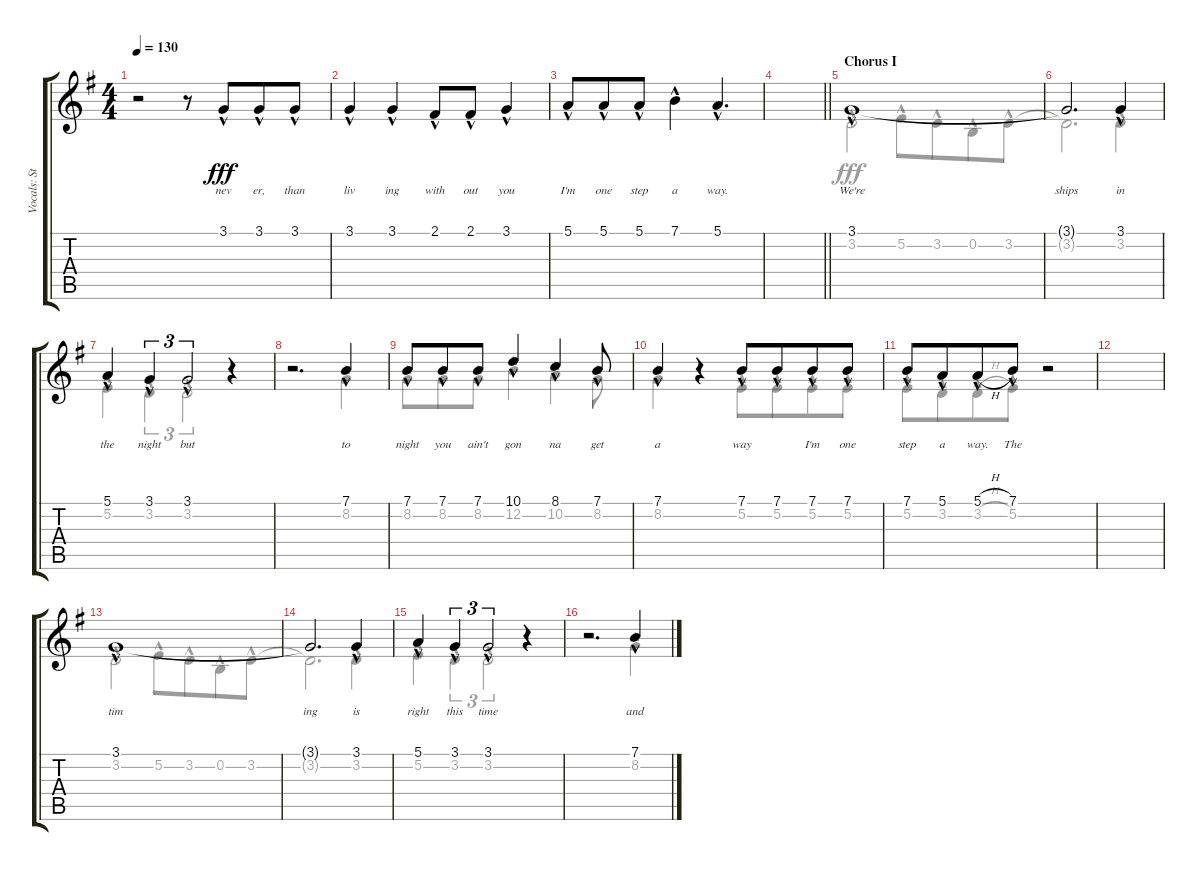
\track ("Vocals: Stephen" "Vocals: St") {instrument lead2sawtooth}
\staff {score tabs}
\tuning (E4 B3 G3 D3 A2 E2) {hide}
\voice
\ts (4 4)
\tempo 130
\clef g2
\ks g
r.2{dy fff} r.8 3.1{hac}.8{lyrics (0 "nev") lyrics (1 "") lyrics (2 "") lyrics (3 "") lyrics (4 "") beam merge} 3.1{hac}.8{lyrics (0 "er,") lyrics (1 "") lyrics (2 "") lyrics (3 "") lyrics (4 "")} 3.1{hac}.8{lyrics (0 "than") lyrics (1 "") lyrics (2 "") lyrics (3 "") lyrics (4 "")} |
3.1{hac}.4{lyrics (0 "liv") lyrics (1 "") lyrics (2 "") lyrics (3 "") lyrics (4 "")} 3.1{hac}.4{lyrics (0 "ing") lyrics (1 "") lyrics (2 "") lyrics (3 "") lyrics (4 "")} 2.1{hac}.8{lyrics (0 "with") lyrics (1 "") lyrics (2 "") lyrics (3 "") lyrics (4 "")} 2.1{hac}.8{lyrics (0 "out") lyrics (1 "") lyrics (2 "") lyrics (3 "") lyrics (4 "")} 3.1{hac}.4{lyrics (0 "you") lyrics (1 "") lyrics (2 "") lyrics (3 "") lyrics (4 "")} |
5.1{hac}.8{lyrics (0 "I'm") lyrics (1 "") lyrics (2 "") lyrics (3 "") lyrics (4 "")} 5.1{hac}.8{lyrics (0 "one") lyrics (1 "") lyrics (2 "") lyrics (3 "") lyrics (4 "") beam merge} 5.1{hac}.8{lyrics (0 "step") lyrics (1 "") lyrics (2 "") lyrics (3 "") lyrics (4 "")} 7.1{hac}.4{lyrics (0 "a") lyrics (1 "") lyrics (2 "") lyrics (3 "") lyrics (4 "")} 5.1{hac}.4{d lyrics (0 "way.") lyrics (1 "") lyrics (2 "") lyrics (3 "") lyrics (4 "")} |
\barLineRight lightlight
|
\section ("" "Chorus I")
3.1{hac}.1{lyrics (0 "We're") lyrics (1 "") lyrics (2 "") lyrics (3 "") lyrics (4 "")} |
3.1{t}.2{d lyrics (0 "ships") lyrics (1 "") lyrics (2 "") lyrics (3 "") lyrics (4 "")} 3.1{hac}.4{lyrics (0 "in") lyrics (1 "") lyrics (2 "") lyrics (3 "") lyrics (4 "")} |
5.1{hac}.4{lyrics (0 "the") lyrics (1 "") lyrics (2 "") lyrics (3 "") lyrics (4 "")} 3.1{hac}.4{tu (3 2) lyrics (0 "night") lyrics (1 "") lyrics (2 "") lyrics (3 "") lyrics (4 "")} 3.1{hac}.2{tu (3 2) lyrics (0 "but") lyrics (1 "") lyrics (2 "") lyrics (3 "") lyrics (4 "")} r.4 |
r.2{d} 7.1{hac}.4{lyrics (0 "to") lyrics (1 "") lyrics (2 "") lyrics (3 "") lyrics (4 "")} |
7.1{hac}.8{lyrics (0 "night") lyrics (1 "") lyrics (2 "") lyrics (3 "") lyrics (4 "")} 7.1{hac}.8{lyrics (0 "you") lyrics (1 "") lyrics (2 "") lyrics (3 "") lyrics (4 "") beam merge} 7.1{hac}.8{lyrics (0 "ain't") lyrics (1 "") lyrics (2 "") lyrics (3 "") lyrics (4 "")} 10.1{hac}.4{lyrics (0 "gon") lyrics (1 "") lyrics (2 "") lyrics (3 "") lyrics (4 "")} 8.1{hac}.4{lyrics (0 "na") lyrics (1 "") lyrics (2 "") lyrics (3 "") lyrics (4 "")} 7.1{hac}.8{lyrics (0 "get") lyrics (1 "") lyrics (2 "") lyrics (3 "") lyrics (4 "")} |
7.1{hac}.4{lyrics (0 "a") lyrics (1 "") lyrics (2 "") lyrics (3 "") lyrics (4 "")} r.4 7.1{hac}.8{lyrics (0 "way") lyrics (1 "") lyrics (2 "") lyrics (3 "") lyrics (4 "")} 7.1{hac}.8{lyrics (0 "") lyrics (1 "") lyrics (2 "") lyrics (3 "") lyrics (4 "") beam merge} 7.1{hac}.8{lyrics (0 "I'm") lyrics (1 "") lyrics (2 "") lyrics (3 "") lyrics (4 "")} 7.1{hac}.8{lyrics (0 "one") lyrics (1 "") lyrics (2 "") lyrics (3 "") lyrics (4 "")} |
7.1{hac}.8{lyrics (0 "step") lyrics (1 "") lyrics (2 "") lyrics (3 "") lyrics (4 "")} 5.1{hac}.8{lyrics (0 "a") lyrics (1 "") lyrics (2 "") lyrics (3 "") lyrics (4 "") beam merge} 5.1{h hac}.8{lyrics (0 "way.") lyrics (1 "") lyrics (2 "") lyrics (3 "") lyrics (4 "")} 7.1{hac}.8{lyrics (0 "The") lyrics (1 "") lyrics (2 "") lyrics (3 "") lyrics (4 "")} r.2 |
|
3.1{hac}.1{lyrics (0 "tim") lyrics (1 "") lyrics (2 "") lyrics (3 "") lyrics (4 "")} |
3.1{t}.2{d lyrics (0 "ing") lyrics (1 "") lyrics (2 "") lyrics (3 "") lyrics (4 "")} 3.1{hac}.4{lyrics (0 "is") lyrics (1 "") lyrics (2 "") lyrics (3 "") lyrics (4 "")} |
5.1{hac}.4{lyrics (0 "right") lyrics (1 "") lyrics (2 "") lyrics (3 "") lyrics (4 "")} 3.1{hac}.4{tu (3 2) lyrics (0 "this") lyrics (1 "") lyrics (2 "") lyrics (3 "") lyrics (4 "")} 3.1{hac}.2{tu (3 2) lyrics (0 "time") lyrics (1 "") lyrics (2 "") lyrics (3 "") lyrics (4 "")} r.4 |
r.2{d} 7.1{hac}.4{lyrics (0 "and") lyrics (1 "") lyrics (2 "") lyrics (3 "") lyrics (4 "")}
\voice
\clef g2
\ottava regular
\simile none
\ks g
|
|
|
\barLineRight lightlight
|
3.2{hac}.2 5.2{hac}.8 3.2{hac}.8{beam merge} 0.2{hac}.8 3.2{hac}.8 |
3.2{t}.2{d} 3.2{hac}.4 |
5.2{hac}.4 3.2{hac}.4{tu (3 2)} 3.2{hac}.2{tu (3 2)} r.4 |
r.2{d} 8.2{hac}.4 |
8.2{hac}.8 8.2{hac}.8{beam merge} 8.2{hac}.8 12.2{hac}.4 10.2{hac}.4 8.2{hac}.8 |
8.2{hac}.4 r.4 5.2{hac}.8 5.2{hac}.8{beam merge} 5.2{hac}.8 5.2{hac}.8 |
5.2{hac}.8 3.2{hac}.8{beam merge} 3.2{h hac}.8 5.2{hac}.8 r.2 |
|
3.2{hac}.2 5.2{hac}.8 3.2{hac}.8{beam merge} 0.2{hac}.8 3.2{hac}.8 |
3.2{t}.2{d} 3.2{hac}.4 |
5.2{hac}.4 3.2{hac}.4{tu (3 2)} 3.2{hac}.2{tu (3 2)} r.4 |
r.2{d} 8.2{hac}.4
